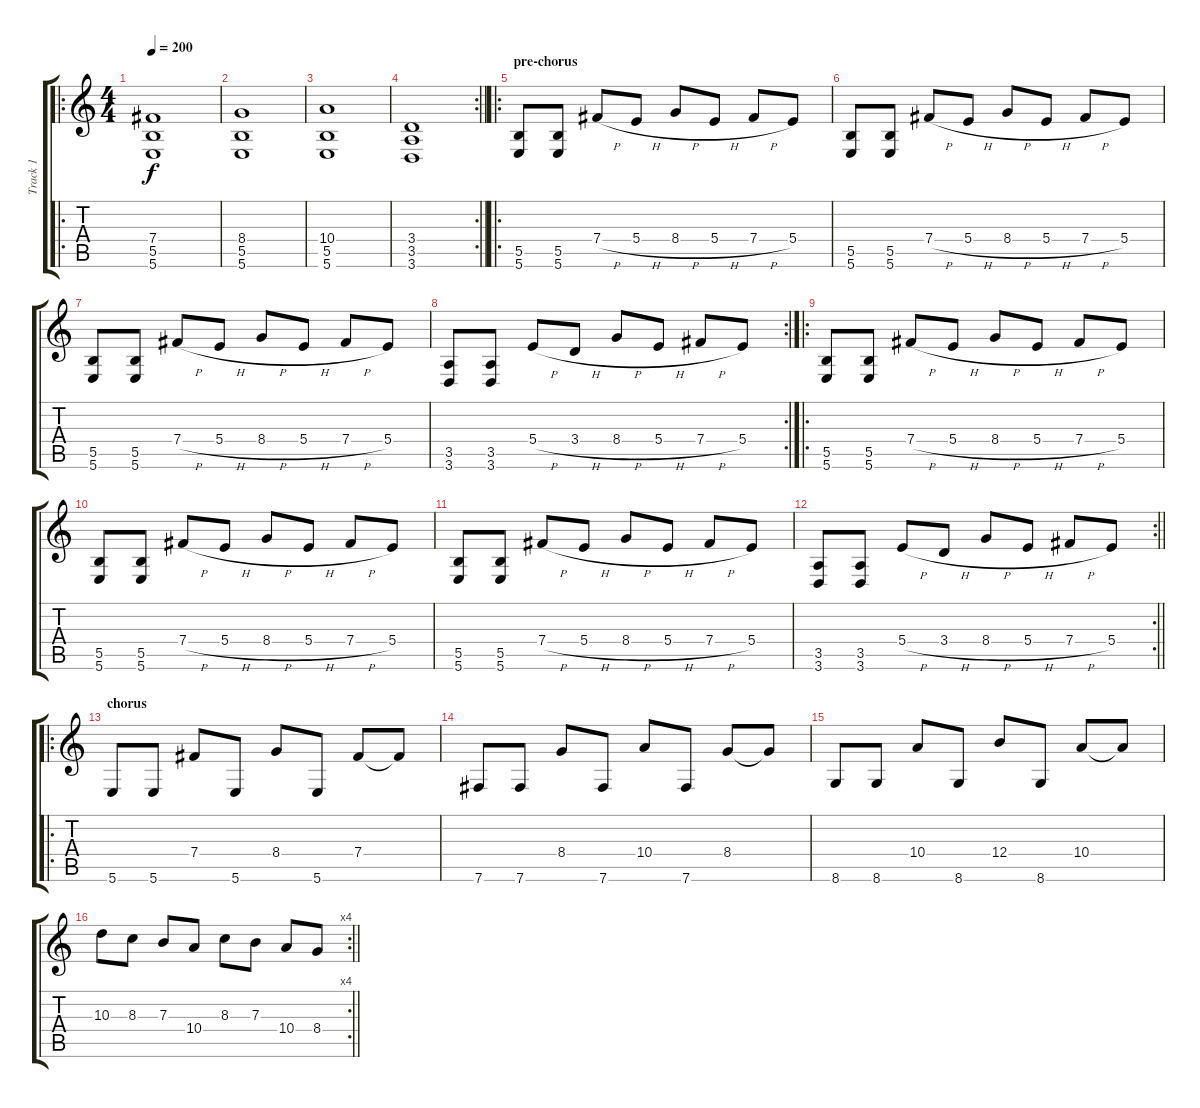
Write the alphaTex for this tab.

\track ("Track 1" "Track 1") {instrument distortionguitar}
\staff {score tabs}
\tuning (Db4 Ab3 E3 B2 Gb2 B1) {hide}
\ro
\ts (4 4)
\section ("" "")
\tempo 200
\clef g2
\ks c
(7.4 5.5 5.6).1{dy f} |
(8.4 5.5 5.6).1 |
(10.4 5.5 5.6).1 |
\rc 2
\barLineRight lightlight
(3.4 3.5 3.6).1 |
\ro
\section ("" "pre-chorus")
(5.5 5.6).8 (5.5 5.6).8 7.4{h}.8 5.4{h}.8 8.4{h}.8 5.4{h}.8 7.4{h}.8 5.4.8 |
(5.5 5.6).8 (5.5 5.6).8 7.4{h}.8 5.4{h}.8 8.4{h}.8 5.4{h}.8 7.4{h}.8 5.4.8 |
(5.5 5.6).8 (5.5 5.6).8 7.4{h}.8 5.4{h}.8 8.4{h}.8 5.4{h}.8 7.4{h}.8 5.4.8 |
\rc 2
(3.5 3.6).8 (3.5 3.6).8 5.4{h}.8 3.4{h}.8 8.4{h}.8 5.4{h}.8 7.4{h}.8 5.4.8 |
\ro
(5.5 5.6).8 (5.5 5.6).8 7.4{h}.8 5.4{h}.8 8.4{h}.8 5.4{h}.8 7.4{h}.8 5.4.8 |
(5.5 5.6).8 (5.5 5.6).8 7.4{h}.8 5.4{h}.8 8.4{h}.8 5.4{h}.8 7.4{h}.8 5.4.8 |
(5.5 5.6).8 (5.5 5.6).8 7.4{h}.8 5.4{h}.8 8.4{h}.8 5.4{h}.8 7.4{h}.8 5.4.8 |
\rc 2
\barLineRight lightlight
(3.5 3.6).8 (3.5 3.6).8 5.4{h}.8 3.4{h}.8 8.4{h}.8 5.4{h}.8 7.4{h}.8 5.4.8 |
\ro
\section ("" "chorus")
5.6.8 5.6.8 7.4.8 5.6.8 8.4.8 5.6.8 7.4.8 7.4{t}.8 |
7.6.8 7.6.8 8.4.8 7.6.8 10.4.8 7.6.8 8.4.8 8.4{t}.8 |
8.6.8 8.6.8 10.4.8 8.6.8 12.4.8 8.6.8 10.4.8 10.4{t}.8 |
\rc 4
\barLineRight lightlight
10.3.8 8.3.8 7.3.8 10.4.8 8.3.8 7.3.8 10.4.8 8.4.8
